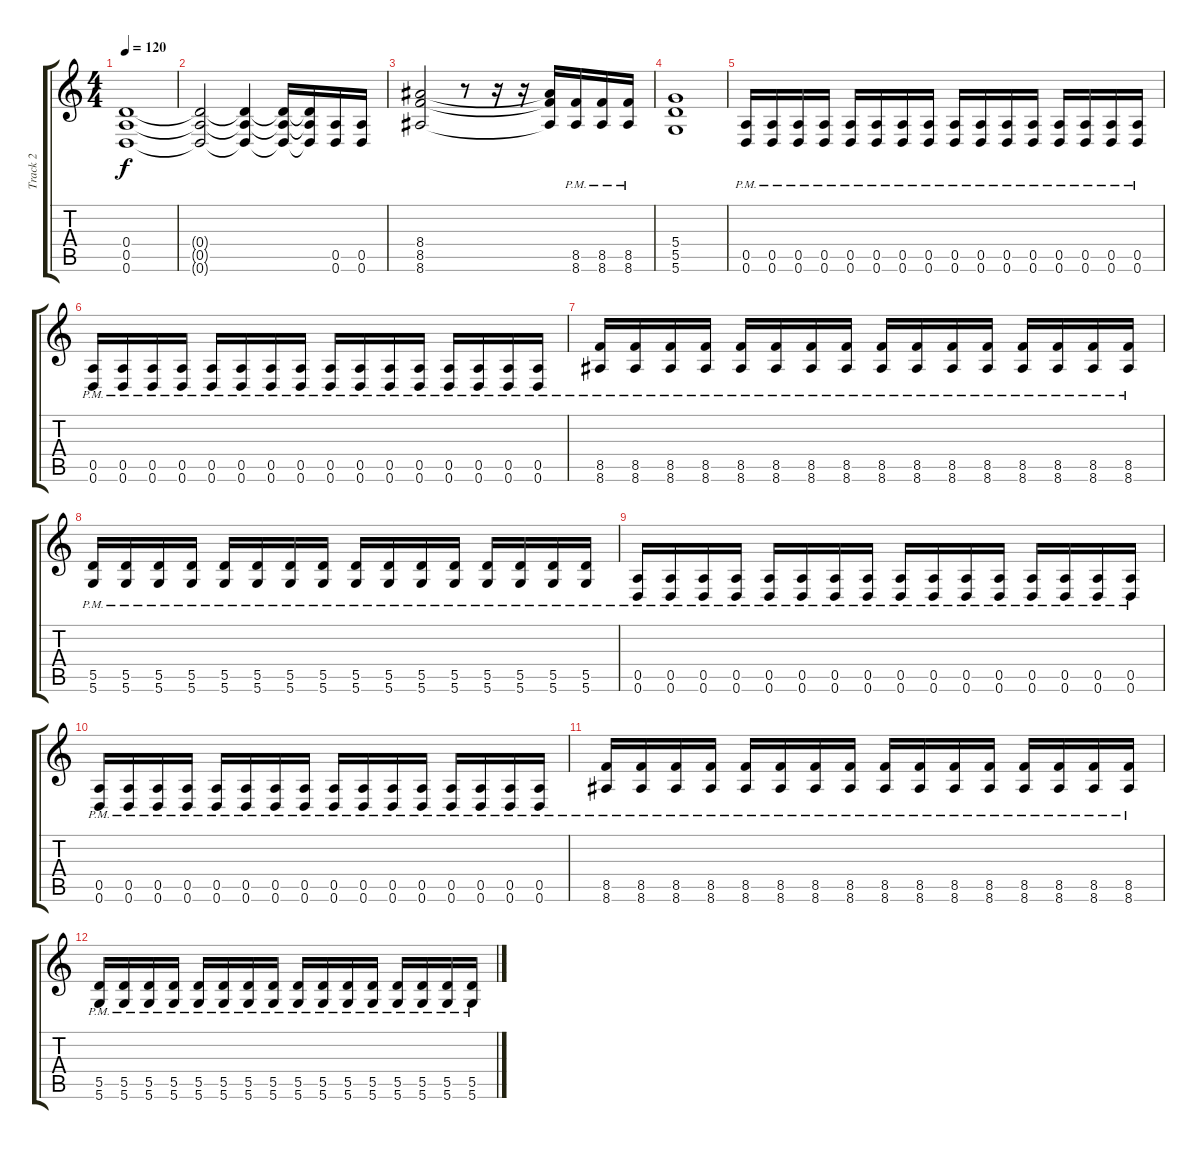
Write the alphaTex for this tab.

\track ("Track 2" "Track 2") {instrument overdrivenguitar}
\staff {score tabs}
\tuning (E4 B3 G3 D3 A2 D2) {hide}
\ts (4 4)
\tempo 120
\clef g2
\ks c
(0.4 0.5 0.6).1{dy f} |
(0.4{t} 0.5{t} 0.6{t}).2 (0.4{t} 0.5{t} 0.6{t}).4 (0.4{t} 0.5{t} 0.6{t}).16 (0.4{t} 0.5{t} 0.6{t}).16 (0.5 0.6).16 (0.5 0.6).16 |
(8.4 8.5 8.6).2 r.8 r.16 r.16 (8.4{t} 8.5{t} 8.6{t}).16 (8.5 8.6{pm}).16 (8.5 8.6{pm}).16 (8.5 8.6{pm}).16 |
(5.4 5.5 5.6).1 |
(0.5 0.6{pm}).16 (0.5 0.6{pm}).16 (0.5 0.6{pm}).16 (0.5 0.6{pm}).16 (0.5 0.6{pm}).16 (0.5 0.6{pm}).16 (0.5 0.6{pm}).16 (0.5 0.6{pm}).16 (0.5 0.6{pm}).16 (0.5 0.6{pm}).16 (0.5 0.6{pm}).16 (0.5 0.6{pm}).16 (0.5 0.6{pm}).16 (0.5 0.6{pm}).16 (0.5 0.6{pm}).16 (0.5 0.6{pm}).16 |
(0.5 0.6{pm}).16 (0.5 0.6{pm}).16 (0.5 0.6{pm}).16 (0.5 0.6{pm}).16 (0.5 0.6{pm}).16 (0.5 0.6{pm}).16 (0.5 0.6{pm}).16 (0.5 0.6{pm}).16 (0.5 0.6{pm}).16 (0.5 0.6{pm}).16 (0.5 0.6{pm}).16 (0.5 0.6{pm}).16 (0.5 0.6{pm}).16 (0.5 0.6{pm}).16 (0.5 0.6{pm}).16 (0.5 0.6{pm}).16 |
(8.5 8.6{pm}).16 (8.5 8.6{pm}).16 (8.5 8.6{pm}).16 (8.5 8.6{pm}).16 (8.5 8.6{pm}).16 (8.5 8.6{pm}).16 (8.5 8.6{pm}).16 (8.5 8.6{pm}).16 (8.5 8.6{pm}).16 (8.5 8.6{pm}).16 (8.5 8.6{pm}).16 (8.5 8.6{pm}).16 (8.5 8.6{pm}).16 (8.5 8.6{pm}).16 (8.5 8.6{pm}).16 (8.5 8.6{pm}).16 |
(5.5 5.6{pm}).16 (5.5 5.6{pm}).16 (5.5 5.6{pm}).16 (5.5 5.6{pm}).16 (5.5 5.6{pm}).16 (5.5 5.6{pm}).16 (5.5 5.6{pm}).16 (5.5 5.6{pm}).16 (5.5 5.6{pm}).16 (5.5 5.6{pm}).16 (5.5 5.6{pm}).16 (5.5 5.6{pm}).16 (5.5 5.6{pm}).16 (5.5 5.6{pm}).16 (5.5 5.6{pm}).16 (5.5 5.6{pm}).16 |
(0.5 0.6{pm}).16 (0.5 0.6{pm}).16 (0.5 0.6{pm}).16 (0.5 0.6{pm}).16 (0.5 0.6{pm}).16 (0.5 0.6{pm}).16 (0.5 0.6{pm}).16 (0.5 0.6{pm}).16 (0.5 0.6{pm}).16 (0.5 0.6{pm}).16 (0.5 0.6{pm}).16 (0.5 0.6{pm}).16 (0.5 0.6{pm}).16 (0.5 0.6{pm}).16 (0.5 0.6{pm}).16 (0.5 0.6{pm}).16 |
(0.5 0.6{pm}).16 (0.5 0.6{pm}).16 (0.5 0.6{pm}).16 (0.5 0.6{pm}).16 (0.5 0.6{pm}).16 (0.5 0.6{pm}).16 (0.5 0.6{pm}).16 (0.5 0.6{pm}).16 (0.5 0.6{pm}).16 (0.5 0.6{pm}).16 (0.5 0.6{pm}).16 (0.5 0.6{pm}).16 (0.5 0.6{pm}).16 (0.5 0.6{pm}).16 (0.5 0.6{pm}).16 (0.5 0.6{pm}).16 |
(8.5 8.6{pm}).16 (8.5 8.6{pm}).16 (8.5 8.6{pm}).16 (8.5 8.6{pm}).16 (8.5 8.6{pm}).16 (8.5 8.6{pm}).16 (8.5 8.6{pm}).16 (8.5 8.6{pm}).16 (8.5 8.6{pm}).16 (8.5 8.6{pm}).16 (8.5 8.6{pm}).16 (8.5 8.6{pm}).16 (8.5 8.6{pm}).16 (8.5 8.6{pm}).16 (8.5 8.6{pm}).16 (8.5 8.6{pm}).16 |
(5.5 5.6{pm}).16 (5.5 5.6{pm}).16 (5.5 5.6{pm}).16 (5.5 5.6{pm}).16 (5.5 5.6{pm}).16 (5.5 5.6{pm}).16 (5.5 5.6{pm}).16 (5.5 5.6{pm}).16 (5.5 5.6{pm}).16 (5.5 5.6{pm}).16 (5.5 5.6{pm}).16 (5.5 5.6{pm}).16 (5.5 5.6{pm}).16 (5.5 5.6{pm}).16 (5.5 5.6{pm}).16 (5.5 5.6{pm}).16
